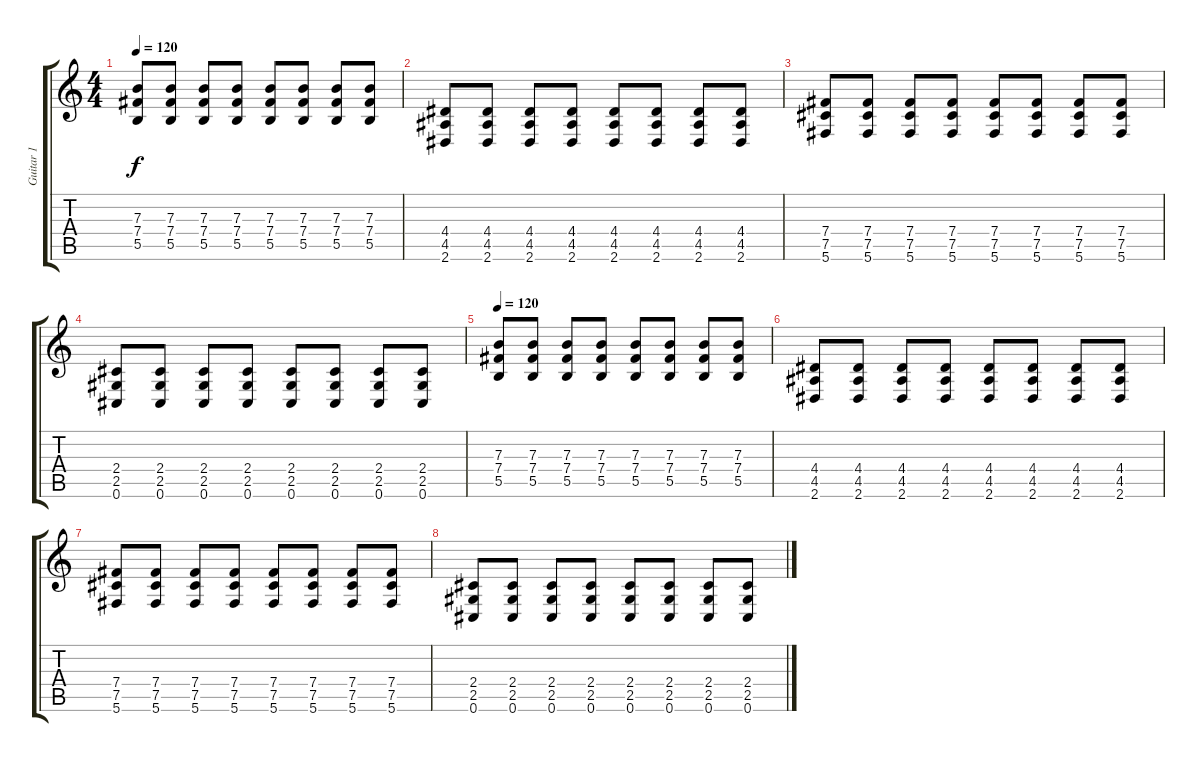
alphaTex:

\track ("Guitar 1" "Guitar 1") {instrument electricguitarclean}
\staff {score tabs}
\tuning (Db4 Ab3 E3 B2 Gb2 Db2) {hide}
\ts (4 4)
\tempo 120
\clef g2
\ks c
(7.3 7.4 5.5).8{dy f instrument distortionguitar} (7.3 7.4 5.5).8 (7.3 7.4 5.5).8 (7.3 7.4 5.5).8 (7.3 7.4 5.5).8 (7.3 7.4 5.5).8 (7.3 7.4 5.5).8 (7.3 7.4 5.5).8 |
(4.4 4.5 2.6).8 (4.4 4.5 2.6).8 (4.4 4.5 2.6).8 (4.4 4.5 2.6).8 (4.4 4.5 2.6).8 (4.4 4.5 2.6).8 (4.4 4.5 2.6).8 (4.4 4.5 2.6).8 |
(7.4 7.5 5.6).8 (7.4 7.5 5.6).8 (7.4 7.5 5.6).8 (7.4 7.5 5.6).8 (7.4 7.5 5.6).8 (7.4 7.5 5.6).8 (7.4 7.5 5.6).8 (7.4 7.5 5.6).8 |
(2.4 2.5 0.6).8 (2.4 2.5 0.6).8 (2.4 2.5 0.6).8 (2.4 2.5 0.6).8 (2.4 2.5 0.6).8 (2.4 2.5 0.6).8 (2.4 2.5 0.6).8 (2.4 2.5 0.6).8 |
\tempo 120
(7.3 7.4 5.5).8{instrument distortionguitar} (7.3 7.4 5.5).8 (7.3 7.4 5.5).8 (7.3 7.4 5.5).8 (7.3 7.4 5.5).8 (7.3 7.4 5.5).8 (7.3 7.4 5.5).8 (7.3 7.4 5.5).8 |
(4.4 4.5 2.6).8 (4.4 4.5 2.6).8 (4.4 4.5 2.6).8 (4.4 4.5 2.6).8 (4.4 4.5 2.6).8 (4.4 4.5 2.6).8 (4.4 4.5 2.6).8 (4.4 4.5 2.6).8 |
(7.4 7.5 5.6).8 (7.4 7.5 5.6).8 (7.4 7.5 5.6).8 (7.4 7.5 5.6).8 (7.4 7.5 5.6).8 (7.4 7.5 5.6).8 (7.4 7.5 5.6).8 (7.4 7.5 5.6).8 |
(2.4 2.5 0.6).8 (2.4 2.5 0.6).8 (2.4 2.5 0.6).8 (2.4 2.5 0.6).8 (2.4 2.5 0.6).8 (2.4 2.5 0.6).8 (2.4 2.5 0.6).8 (2.4 2.5 0.6).8
